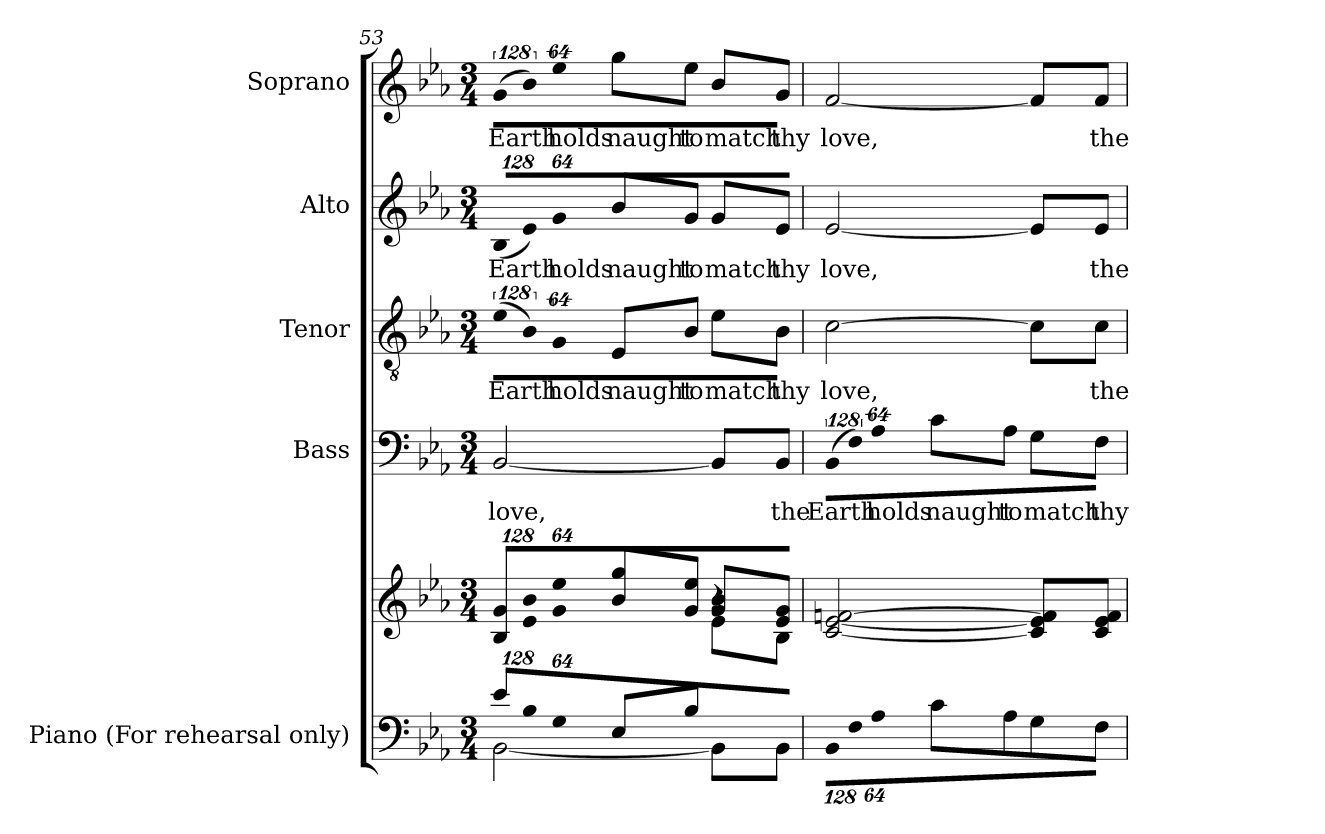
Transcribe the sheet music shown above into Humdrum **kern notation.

**kern	**kern	**kern	**text	**kern	**text	**kern	**text	**kern	**text
*part5	*part5	*part4	*part4	*part3	*part3	*part2	*part2	*part1	*part1
*staff6	*staff5	*staff4	*staff4	*staff3	*staff3	*staff2	*staff2	*staff1	*staff1
*I"Piano (For rehearsal only)	*	*I"Bass	*	*I"Tenor	*	*I"Alto	*	*I"Soprano	*
*I'Pno.	*	*I'B.	*	*I'T.	*	*I'A.	*	*I'S.	*
*clefF4	*clefG2	*clefF4	*	*clefGv2	*	*clefG2	*	*clefG2	*
*	*	*	*	*ITrd7c12	*	*	*	*	*
*k[b-e-a-]	*k[b-e-a-]	*k[b-e-a-]	*	*k[b-e-a-]	*	*k[b-e-a-]	*	*k[b-e-a-]	*
*E-:	*E-:	*E-:	*	*E-:	*	*E-:	*	*E-:	*
*M3/4	*M3/4	*M3/4	*	*M3/4	*	*M3/4	*	*M3/4	*
*Xbrackettup	*	*	*	*	*	*	*	*	*
=53	=53	=53	=53	=53	=53	=53	=53	=53	=53
!LO:N:vis=8	!	!	!	!	!	!	!	!	!
*^	*	*	*	*	*	*	*	*	*
*	*	*Xbrackettup	*	*	*	*	*	*	*	*
!	!	!LO:N:vis=8	!	!	!	!	!	!	!	!
*	*	*^	*	*	*	*	*	*	*	*
*	*	*	*^	*	*	*	*	*	*	*	*
!	!	!	!	!	!	!LO:LY:b:color=#000000	!LO:N:vis=8	!	!	!	!	!
!	!	!	!	!	!	!	!	!LO:LY:b:color=#000000	!	!	!	!
*	*	*	*	*	*	*	*	*	*Xbrackettup	*	*	*
!	!	!	!	!	!	!	!	!	!LO:N:vis=8	!	!	!
!	!	!	!	!	!	!	!	!	!	!LO:LY:b:color=#000000	!LO:N:vis=8	!
!	!	!	!	!	!	!	!	!	!	!	!	!LO:LY:b:color=#000000
1024%85e-i/L	[<2BB-i\	1024%85B-i/ 1024%85giL	2ryy	2ryy	[<2BB-i/	love,	(1024%85E-i\L	Earth	(1024%85B-i/L	Earth	(1024%85gi\L	Earth
!LO:N:vis=8	!	!LO:N:vis=8	!	!	!	!	!LO:N:vis=8	!	!LO:N:vis=8	!	!LO:N:vis=8	!
1024%85B-i/	.	1024%85e-i/ 1024%85b-i	.	.	.	.	1024%85BB-i\)	.	1024%85e-i/)	.	1024%85b-i\)	.
!LO:N:vis=8	!	!LO:N:vis=8	!	!	!	!	!LO:N:vis=8	!	!	!	!	!
!	!	!	!	!	!	!	!	!LO:LY:b:color=#000000	!LO:N:vis=8	!	!	!
!	!	!	!	!	!	!	!	!	!	!LO:LY:b:color=#000000	!LO:N:vis=8	!
!	!	!	!	!	!	!	!	!	!	!	!	!LO:LY:b:color=#000000
512%43Gi/J	.	512%43gi/ 512%43ee-iJ	.	.	.	.	512%43GGi\J	holds	512%43gi/J	holds	512%43ee-i\J	holds
!	!	!	!	!	!	!	!	!LO:LY:b:color=#000000	!	!	!	!
!	!	!	!	!	!	!	!	!	!	!LO:LY:b:color=#000000	!	!
!	!	!	!	!	!	!	!	!	!	!	!	!LO:LY:b:color=#000000
8E-i/L	.	8b-i/ 8ggiL	.	.	.	.	8EE-i/L	naught	8b-i/L	naught	8ggi\L	naught
!	!	!	!	!	!	!	!	!LO:LY:b:color=#000000	!	!	!	!
!	!	!	!	!	!	!	!	!	!	!LO:LY:b:color=#000000	!	!
!	!	!	!	!	!	!	!	!	!	!	!	!LO:LY:b:color=#000000
8B-i/J	.	8gi/ 8ee-iJ	.	.	.	.	8BB-i/J	to	8gi/J	to	8ee-i\J	to
!	!	!	!	!	!	!	!	!LO:LY:b:color=#000000	!	!	!	!
!	!	!	!	!	!	!	!	!	!	!LO:LY:b:color=#000000	!	!
!	!	!	!	!	!	!	!	!	!	!	!	!LO:LY:b:color=#000000
8BB-i\L]	4ryy	8gi/ 8b-iL	8e-i\L	4r	8BB-i/L]	.	8E-i\L	match	8gi/L	match	8b-i/L	match
!	!	!	!	!	!	!LO:LY:b:color=#000000	!	!	!	!	!	!
!	!	!	!	!	!	!	!	!LO:LY:b:color=#000000	!	!	!	!
!	!	!	!	!	!	!	!	!	!	!LO:LY:b:color=#000000	!	!
!	!	!	!	!	!	!	!	!	!	!	!	!LO:LY:b:color=#000000
8BB-i\J	.	8e-i/ 8giJ	8B-i\J	.	8BB-i/J	the	8BB-i\J	thy	8e-i/J	thy	8gi/J	thy
*v	*v	*	*	*	*	*	*	*	*	*	*	*
*	*	*v	*v	*	*	*	*	*	*	*	*
=54	=54	=54	=54	=54	=54	=54	=54	=54	=54	=54
!LO:N:vis=8	!	!	!LO:N:vis=8	!	!	!	!	!	!	!
*	*v	*v	*	*	*	*	*	*	*	*
*	*^	*	*	*	*	*	*	*	*
!	!	!	!	!LO:LY:b:color=#000000	!	!	!	!	!	!
*	*v	*v	*	*	*	*	*	*	*	*
*	*^	*	*	*	*	*	*	*	*
!	!	!	!	!	!	!LO:LY:b:color=#000000	!	!	!	!
*	*v	*v	*	*	*	*	*	*	*	*
*	*^	*	*	*	*	*	*	*	*
!	!	!	!	!	!	!	!	!LO:LY:b:color=#000000	!	!
*	*v	*v	*	*	*	*	*	*	*	*
*	*^	*	*	*	*	*	*	*	*
!	!	!	!	!	!	!	!	!	!	!LO:LY:b:color=#000000
*	*v	*v	*	*	*	*	*	*	*	*
1024%85BB-i\L	[<2ci/ [<2e-i [>2fni	(1024%85BB-i\L	Earth	[>2Ci\	love,	[<2e-i/	love,	[<2fi/	love,
!LO:N:vis=8	!	!LO:N:vis=8	!	!	!	!	!	!	!
1024%85Fi\	.	1024%85Fi\)	.	.	.	.	.	.	.
!LO:N:vis=8	!	!LO:N:vis=8	!	!	!	!	!	!	!
!	!	!	!LO:LY:b:color=#000000	!	!	!	!	!	!
512%43A-i\J	.	512%43A-i\J	holds	.	.	.	.	.	.
!	!	!	!LO:LY:b:color=#000000	!	!	!	!	!	!
8ci\L	.	8ci\L	naught	.	.	.	.	.	.
!	!	!	!LO:LY:b:color=#000000	!	!	!	!	!	!
8A-i\	.	8A-i\J	to	.	.	.	.	.	.
!	!	!	!LO:LY:b:color=#000000	!	!	!	!	!	!
8Gi\	8ci/] 8e-i] 8fi]L	8Gi\L	match	8Ci\L]	.	8e-i/L]	.	8fi/L]	.
!	!	!	!LO:LY:b:color=#000000	!	!	!	!	!	!
!	!	!	!	!	!LO:LY:b:color=#000000	!	!	!	!
!	!	!	!	!	!	!	!LO:LY:b:color=#000000	!	!
!	!	!	!	!	!	!	!	!	!LO:LY:b:color=#000000
8Fi\J	8ci/ 8e-i 8fiJ	8Fi\J	thy	8Ci\J	the	8e-i/J	the	8fi/J	the
=	=	=	=	=	=	=	=	=	=
*-	*-	*-	*-	*-	*-	*-	*-	*-	*-
